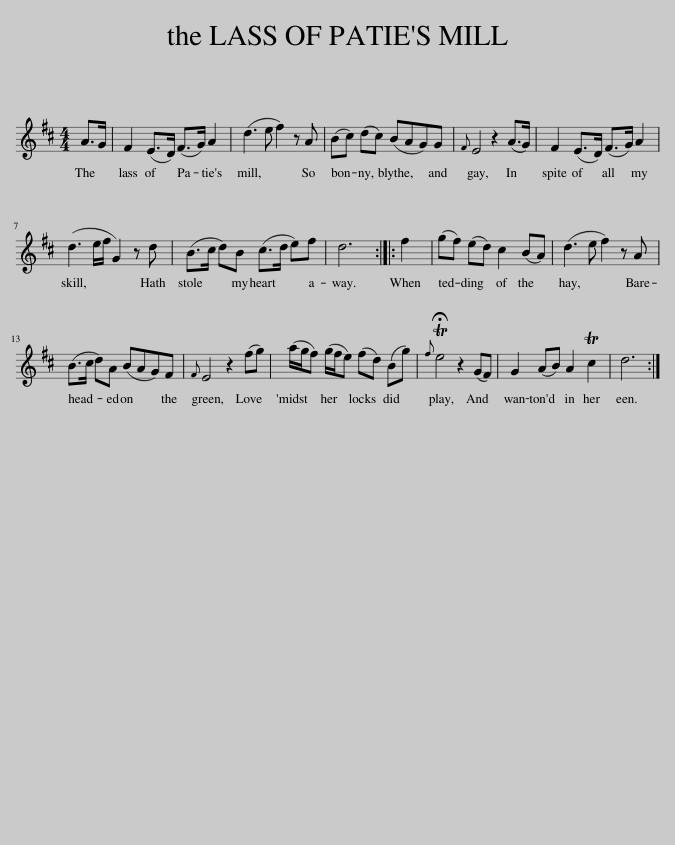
X:1
L:1/8
M:4/4
I:linebreak $
K:D
V:1 treble
V:1
 A>G | F2 (E>D) (F>G) A2 | (d3 e f2) z A | (Bc) (dc) (BAG)G |{F} E4 z2 (A>G) | %5
 F2 (E>D) (F>G) A2 |$ (d3 e/f/ G2) z d | (B>c d)B (c>d e)f | d6 :: f2 | %10
 (gf) (ed) c2 (BA) | (d3 e f2) z A |$ (B>c d)A (BAG)F |{F} E4 z2 (fg) | (a/g/f) (g/f/e) (fd) (Bg) | %15
{!fermata!f} !fermata!Te4 z2 (GF) | G2 (AB) A2 Tc2 | d6 :| %18
